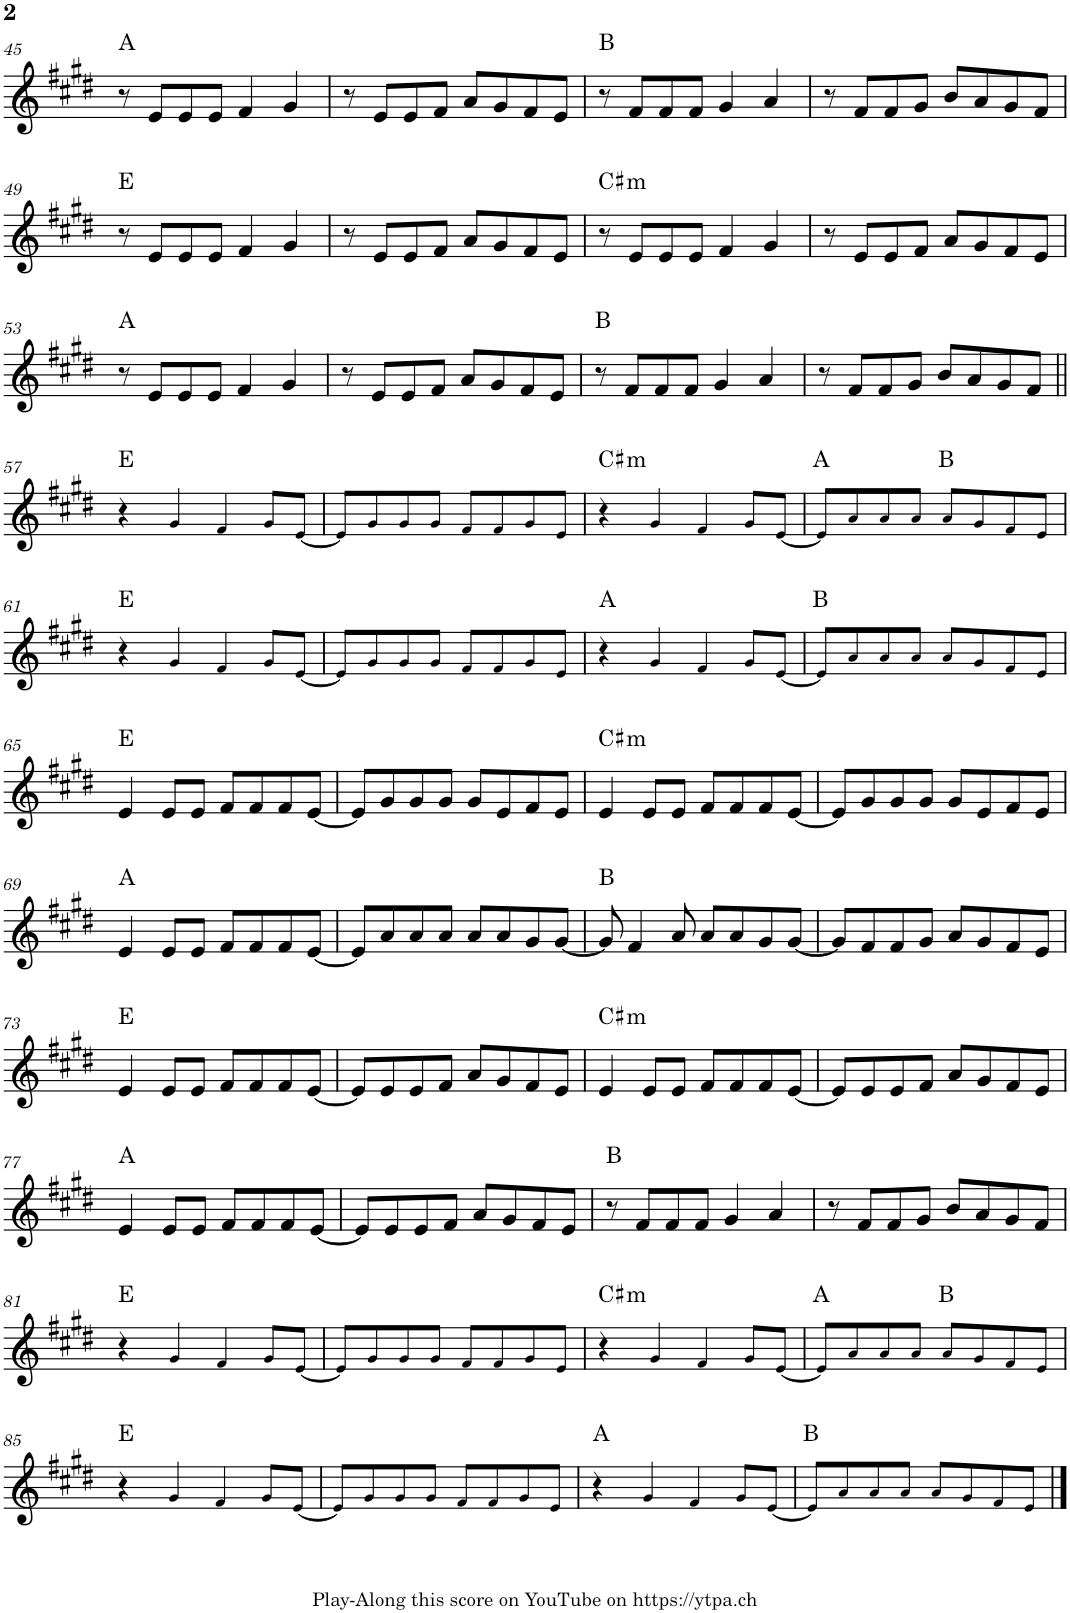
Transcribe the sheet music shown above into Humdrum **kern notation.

**kern	**harte
*part1	*part1
*staff1	*
*I"Piano	*
*I'Pno.	*
!!LO:PB:g=z
*clefG2	*
*k[f#c#g#d#]	*
*M4/4	*
=45	=45
8r	A:maj
8e/L	.
8e/	.
8e/J	.
4f#/	.
4g#/	.
=46	=46
8r	.
8e/L	.
8e/	.
8f#/J	.
8a/L	.
8g#/	.
8f#/	.
8e/J	.
=47	=47
8r	B:maj
8f#/L	.
8f#/	.
8f#/J	.
4g#/	.
4a/	.
=48	=48
8r	.
8f#/L	.
8f#/	.
8g#/J	.
8b/L	.
8a/	.
8g#/	.
8f#/J	.
!!LO:LB:g=z
=49	=49
8r	E:maj
8e/L	.
8e/	.
8e/J	.
4f#/	.
4g#/	.
=50	=50
8r	.
8e/L	.
8e/	.
8f#/J	.
8a/L	.
8g#/	.
8f#/	.
8e/J	.
=51	=51
!	!LO:H:kt=m
8r	C#:min
8e/L	.
8e/	.
8e/J	.
4f#/	.
4g#/	.
=52	=52
8r	.
8e/L	.
8e/	.
8f#/J	.
8a/L	.
8g#/	.
8f#/	.
8e/J	.
!!LO:LB:g=z
=53	=53
8r	A:maj
8e/L	.
8e/	.
8e/J	.
4f#/	.
4g#/	.
=54	=54
8r	.
8e/L	.
8e/	.
8f#/J	.
8a/L	.
8g#/	.
8f#/	.
8e/J	.
=55	=55
8r	B:maj
8f#/L	.
8f#/	.
8f#/J	.
4g#/	.
4a/	.
=56	=56
8r	.
8f#/L	.
8f#/	.
8g#/J	.
8b/L	.
8a/	.
8g#/	.
8f#/J	.
!!LO:LB:g=z
=57||	=57||
4r	E:maj
4g#!/	.
4f#!/	.
8g#!/L	.
[8e!/J	.
=58	=58
8e!/L]	.
8g#!/	.
8g#!/	.
8g#!/J	.
8f#!/L	.
8f#!/	.
8g#!/	.
8e!/J	.
=59	=59
!	!LO:H:kt=m
4r	C#:min
4g#!/	.
4f#!/	.
8g#!/L	.
[8e!/J	.
=60	=60
8e!/L]	A:maj
8a!/	.
8a!/	.
8a!/J	.
8a!/L	B:maj
8g#!/	.
8f#!/	.
8e!/J	.
!!LO:LB:g=z
=61	=61
4r	E:maj
4g#!/	.
4f#!/	.
8g#!/L	.
[8e!/J	.
=62	=62
8e!/L]	.
8g#!/	.
8g#!/	.
8g#!/J	.
8f#!/L	.
8f#!/	.
8g#!/	.
8e!/J	.
=63	=63
4r	A:maj
4g#!/	.
4f#!/	.
8g#!/L	.
[8e!/J	.
=64	=64
8e!/L]	B:maj
8a!/	.
8a!/	.
8a!/J	.
8a!/L	.
8g#!/	.
8f#!/	.
8e!/J	.
!!LO:LB:g=z
=65	=65
4e/	E:maj
8e/L	.
8e/J	.
8f#/L	.
8f#/	.
8f#/	.
[8e/J	.
=66	=66
8e/L]	.
8g#/	.
8g#/	.
8g#/J	.
8g#/L	.
8e/	.
8f#/	.
8e/J	.
=67	=67
!	!LO:H:kt=m
4e/	C#:min
8e/L	.
8e/J	.
8f#/L	.
8f#/	.
8f#/	.
[8e/J	.
=68	=68
8e/L]	.
8g#/	.
8g#/	.
8g#/J	.
8g#/L	.
8e/	.
8f#/	.
8e/J	.
!!LO:LB:g=z
=69	=69
4e/	A:maj
8e/L	.
8e/J	.
8f#/L	.
8f#/	.
8f#/	.
[8e/J	.
=70	=70
8e/L]	.
8a/	.
8a/	.
8a/J	.
8a/L	.
8a/	.
8g#/	.
[8g#/J	.
=71	=71
8g#/]	B:maj
4f#/	.
8a/	.
8a/L	.
8a/	.
8g#/	.
[8g#/J	.
=72	=72
8g#/L]	.
8f#/	.
8f#/	.
8g#/J	.
8a/L	.
8g#/	.
8f#/	.
8e/J	.
!!LO:LB:g=z
=73	=73
4e/	E:maj
8e/L	.
8e/J	.
8f#/L	.
8f#/	.
8f#/	.
[8e/J	.
=74	=74
8e/L]	.
8e/	.
8e/	.
8f#/J	.
8a/L	.
8g#/	.
8f#/	.
8e/J	.
=75	=75
!	!LO:H:kt=m
4e/	C#:min
8e/L	.
8e/J	.
8f#/L	.
8f#/	.
8f#/	.
[8e/J	.
=76	=76
8e/L]	.
8e/	.
8e/	.
8f#/J	.
8a/L	.
8g#/	.
8f#/	.
8e/J	.
!!LO:LB:g=z
=77	=77
4e/	A:maj
8e/L	.
8e/J	.
8f#/L	.
8f#/	.
8f#/	.
[8e/J	.
=78	=78
8e/L]	.
8e/	.
8e/	.
8f#/J	.
8a/L	.
8g#/	.
8f#/	.
8e/J	.
=79	=79
8r	B:maj
8f#/L	.
8f#/	.
8f#/J	.
4g#/	.
4a/	.
=80	=80
8r	.
8f#/L	.
8f#/	.
8g#/J	.
8b/L	.
8a/	.
8g#/	.
8f#/J	.
!!LO:LB:g=z
=81	=81
4r	E:maj
4g#!/	.
4f#!/	.
8g#!/L	.
[8e!/J	.
=82	=82
8e!/L]	.
8g#!/	.
8g#!/	.
8g#!/J	.
8f#!/L	.
8f#!/	.
8g#!/	.
8e!/J	.
=83	=83
!	!LO:H:kt=m
4r	C#:min
4g#!/	.
4f#!/	.
8g#!/L	.
[8e!/J	.
=84	=84
8e!/L]	A:maj
8a!/	.
8a!/	.
8a!/J	.
8a!/L	B:maj
8g#!/	.
8f#!/	.
8e!/J	.
!!LO:LB:g=z
=85	=85
4r	E:maj
4g#!/	.
4f#!/	.
8g#!/L	.
[8e!/J	.
=86	=86
8e!/L]	.
8g#!/	.
8g#!/	.
8g#!/J	.
8f#!/L	.
8f#!/	.
8g#!/	.
8e!/J	.
=87	=87
4r	A:maj
4g#!/	.
4f#!/	.
8g#!/L	.
[8e!/J	.
=88	=88
8e!/L]	B:maj
8a!/	.
8a!/	.
8a!/J	.
8a!/L	.
8g#!/	.
8f#!/	.
8e!/J	.
==	==
*-	*-
